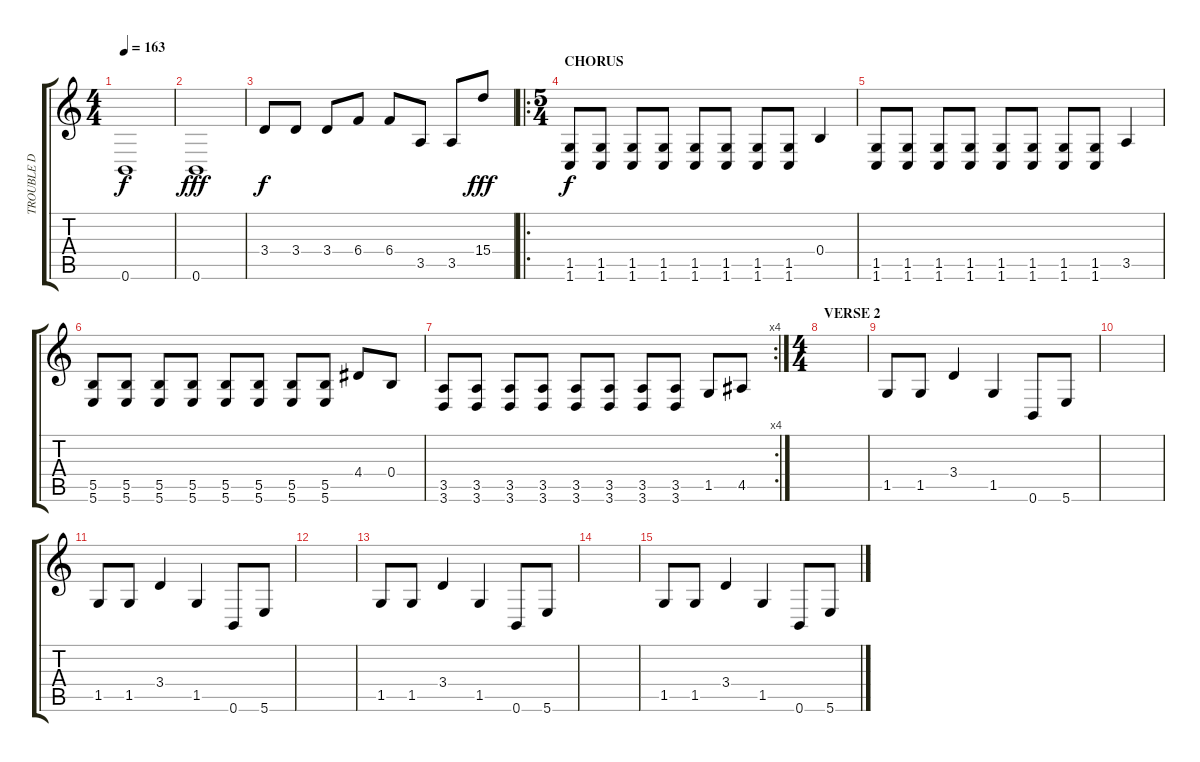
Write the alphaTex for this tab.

\track ("TROUBLE D" "TROUBLE D") {instrument electricbassfinger}
\staff {score tabs}
\tuning (Db4 Ab3 E3 B2 Gb2 B1) {hide}
\ts (4 4)
\tempo 163
\clef g2
\ks c
0.6.1{dy f} |
0.6.1{dy fff} |
3.4.8{dy f} 3.4.8 3.4.8 6.4.8 6.4.8 3.5.8 3.5.8 15.4.8{dy fff} |
\ro
\ts (5 4)
\section ("" "CHORUS")
(1.5 1.6).8{dy f} (1.5 1.6).8 (1.5 1.6).8 (1.5 1.6).8 (1.5 1.6).8 (1.5 1.6).8 (1.5 1.6).8 (1.5 1.6).8 0.4.4 |
(1.5 1.6).8 (1.5 1.6).8 (1.5 1.6).8 (1.5 1.6).8 (1.5 1.6).8 (1.5 1.6).8 (1.5 1.6).8 (1.5 1.6).8 3.5.4 |
(5.5 5.6).8 (5.5 5.6).8 (5.5 5.6).8 (5.5 5.6).8 (5.5 5.6).8 (5.5 5.6).8 (5.5 5.6).8 (5.5 5.6).8 4.4.8 0.4.8 |
\rc 4
(3.5 3.6).8 (3.5 3.6).8 (3.5 3.6).8 (3.5 3.6).8 (3.5 3.6).8 (3.5 3.6).8 (3.5 3.6).8 (3.5 3.6).8 1.5.8 4.5.8 |
\ts (4 4)
\section ("" "VERSE 2")
|
1.5.8 1.5.8 3.4.4 1.5.4 0.6.8 5.6.8 |
|
1.5.8 1.5.8 3.4.4 1.5.4 0.6.8 5.6.8 |
|
1.5.8 1.5.8 3.4.4 1.5.4 0.6.8 5.6.8 |
|
1.5.8 1.5.8 3.4.4 1.5.4 0.6.8 5.6.8
